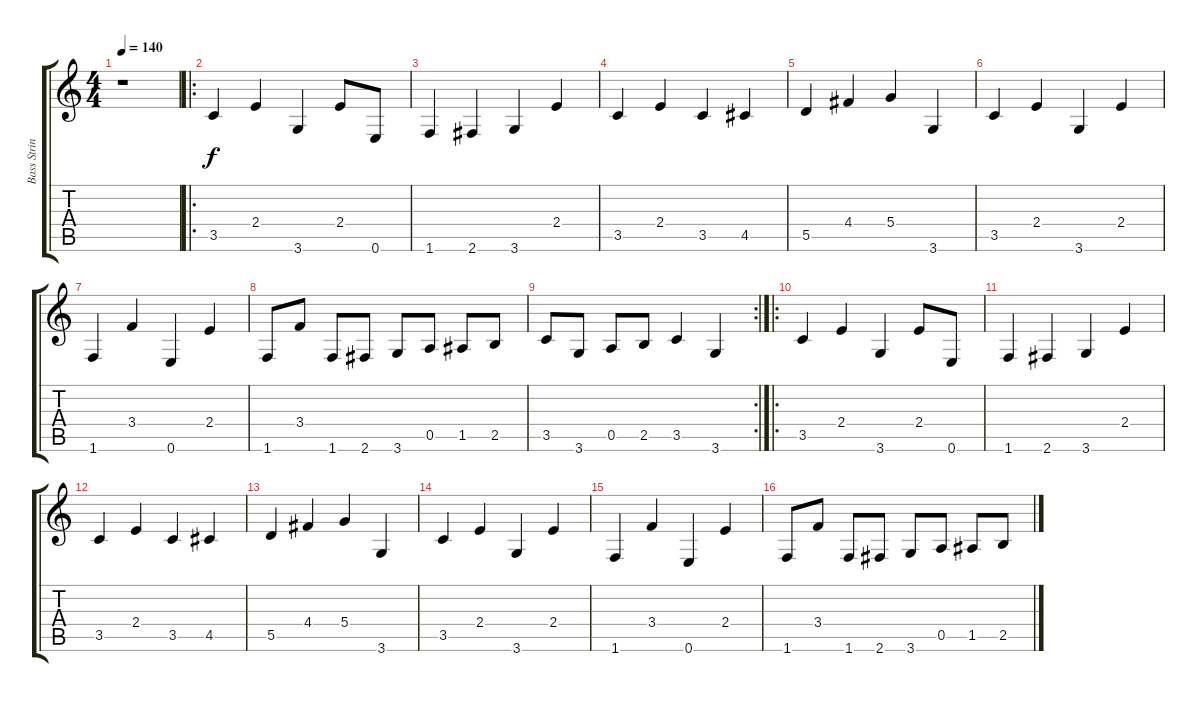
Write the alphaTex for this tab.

\track ("Bass Strings" "Bass Strin") {instrument acousticguitarsteel}
\staff {score tabs}
\tuning (E4 B3 G3 D3 A2 E2) {hide}
\ts (4 4)
\tempo 140
\clef g2
\ks c
r.1{dy f instrument acousticguitarsteel} |
\ro
3.5.4 2.4.4 3.6.4 2.4.8 0.6.8 |
1.6.4 2.6.4 3.6.4 2.4.4 |
3.5.4 2.4.4 3.5.4 4.5.4 |
5.5.4 4.4.4 5.4.4 3.6.4 |
3.5.4 2.4.4 3.6.4 2.4.4 |
1.6.4 3.4.4 0.6.4 2.4.4 |
1.6.8 3.4.8 1.6.8 2.6.8 3.6.8 0.5.8 1.5.8 2.5.8 |
\rc 2
3.5.8 3.6.8 0.5.8 2.5.8 3.5.4 3.6.4 |
\ro
3.5.4 2.4.4 3.6.4 2.4.8 0.6.8 |
1.6.4 2.6.4 3.6.4 2.4.4 |
3.5.4 2.4.4 3.5.4 4.5.4 |
5.5.4 4.4.4 5.4.4 3.6.4 |
3.5.4 2.4.4 3.6.4 2.4.4 |
1.6.4 3.4.4 0.6.4 2.4.4 |
1.6.8 3.4.8 1.6.8 2.6.8 3.6.8 0.5.8 1.5.8 2.5.8
